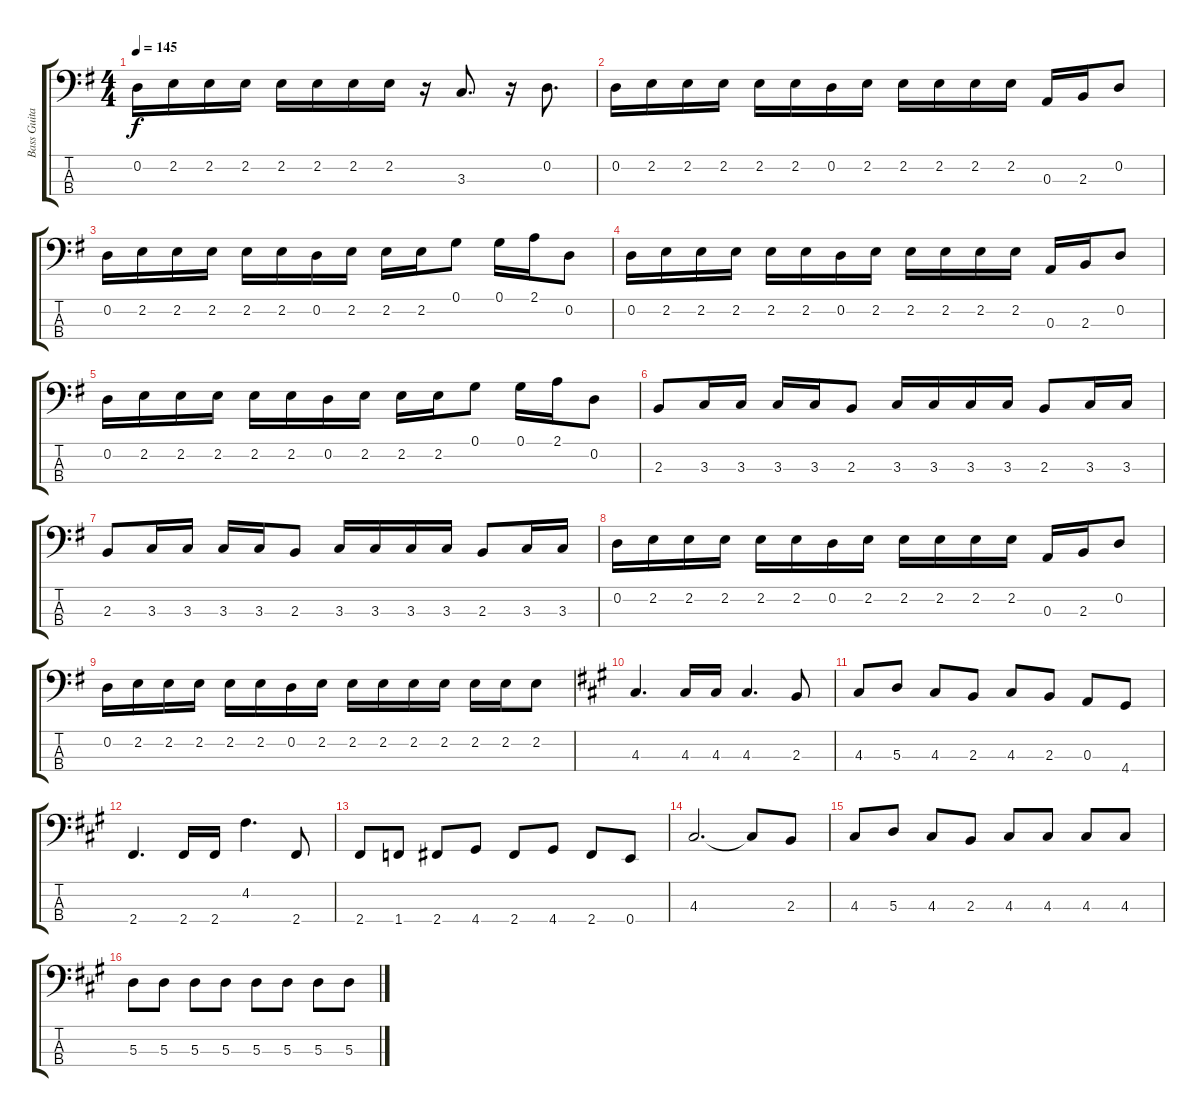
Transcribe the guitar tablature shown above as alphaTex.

\track ("Bass Guitar" "Bass Guita") {instrument electricbassfinger}
\staff {score tabs}
\tuning (G2 D2 A1 E1) {hide}
\ts (4 4)
\tempo 145
\clef f4
\ks eminor
0.2.16{dy f} 2.2.16 2.2.16 2.2.16 2.2.16 2.2.16 2.2.16 2.2.16 r.16 3.3.8{d} r.16 0.2.8{d} |
0.2.16 2.2.16 2.2.16 2.2.16 2.2.16 2.2.16 0.2.16 2.2.16 2.2.16 2.2.16 2.2.16 2.2.16 0.3.16 2.3.16 0.2.8 |
0.2.16 2.2.16 2.2.16 2.2.16 2.2.16 2.2.16 0.2.16 2.2.16 2.2.16 2.2.16 0.1.8 0.1.16 2.1.16 0.2.8 |
0.2.16 2.2.16 2.2.16 2.2.16 2.2.16 2.2.16 0.2.16 2.2.16 2.2.16 2.2.16 2.2.16 2.2.16 0.3.16 2.3.16 0.2.8 |
0.2.16 2.2.16 2.2.16 2.2.16 2.2.16 2.2.16 0.2.16 2.2.16 2.2.16 2.2.16 0.1.8 0.1.16 2.1.16 0.2.8 |
2.3.8 3.3.16 3.3.16 3.3.16 3.3.16 2.3.8 3.3.16 3.3.16 3.3.16 3.3.16 2.3.8 3.3.16 3.3.16 |
2.3.8 3.3.16 3.3.16 3.3.16 3.3.16 2.3.8 3.3.16 3.3.16 3.3.16 3.3.16 2.3.8 3.3.16 3.3.16 |
0.2.16 2.2.16 2.2.16 2.2.16 2.2.16 2.2.16 0.2.16 2.2.16 2.2.16 2.2.16 2.2.16 2.2.16 0.3.16 2.3.16 0.2.8 |
0.2.16 2.2.16 2.2.16 2.2.16 2.2.16 2.2.16 0.2.16 2.2.16 2.2.16 2.2.16 2.2.16 2.2.16 2.2.16 2.2.16 2.2.8 |
\ks f#minor
4.3.4{d} 4.3.16 4.3.16 4.3.4{d} 2.3.8 |
4.3.8 5.3.8 4.3.8 2.3.8 4.3.8 2.3.8 0.3.8 4.4.8 |
2.4.4{d} 2.4.16 2.4.16 4.2.4{d} 2.4.8 |
2.4.8 1.4.8 2.4.8 4.4.8 2.4.8 4.4.8 2.4.8 0.4.8 |
4.3.2{d} 4.3{t}.8 2.3.8 |
4.3.8 5.3.8 4.3.8 2.3.8 4.3.8 4.3.8 4.3.8 4.3.8 |
5.3.8 5.3.8 5.3.8 5.3.8 5.3.8 5.3.8 5.3.8 5.3.8
